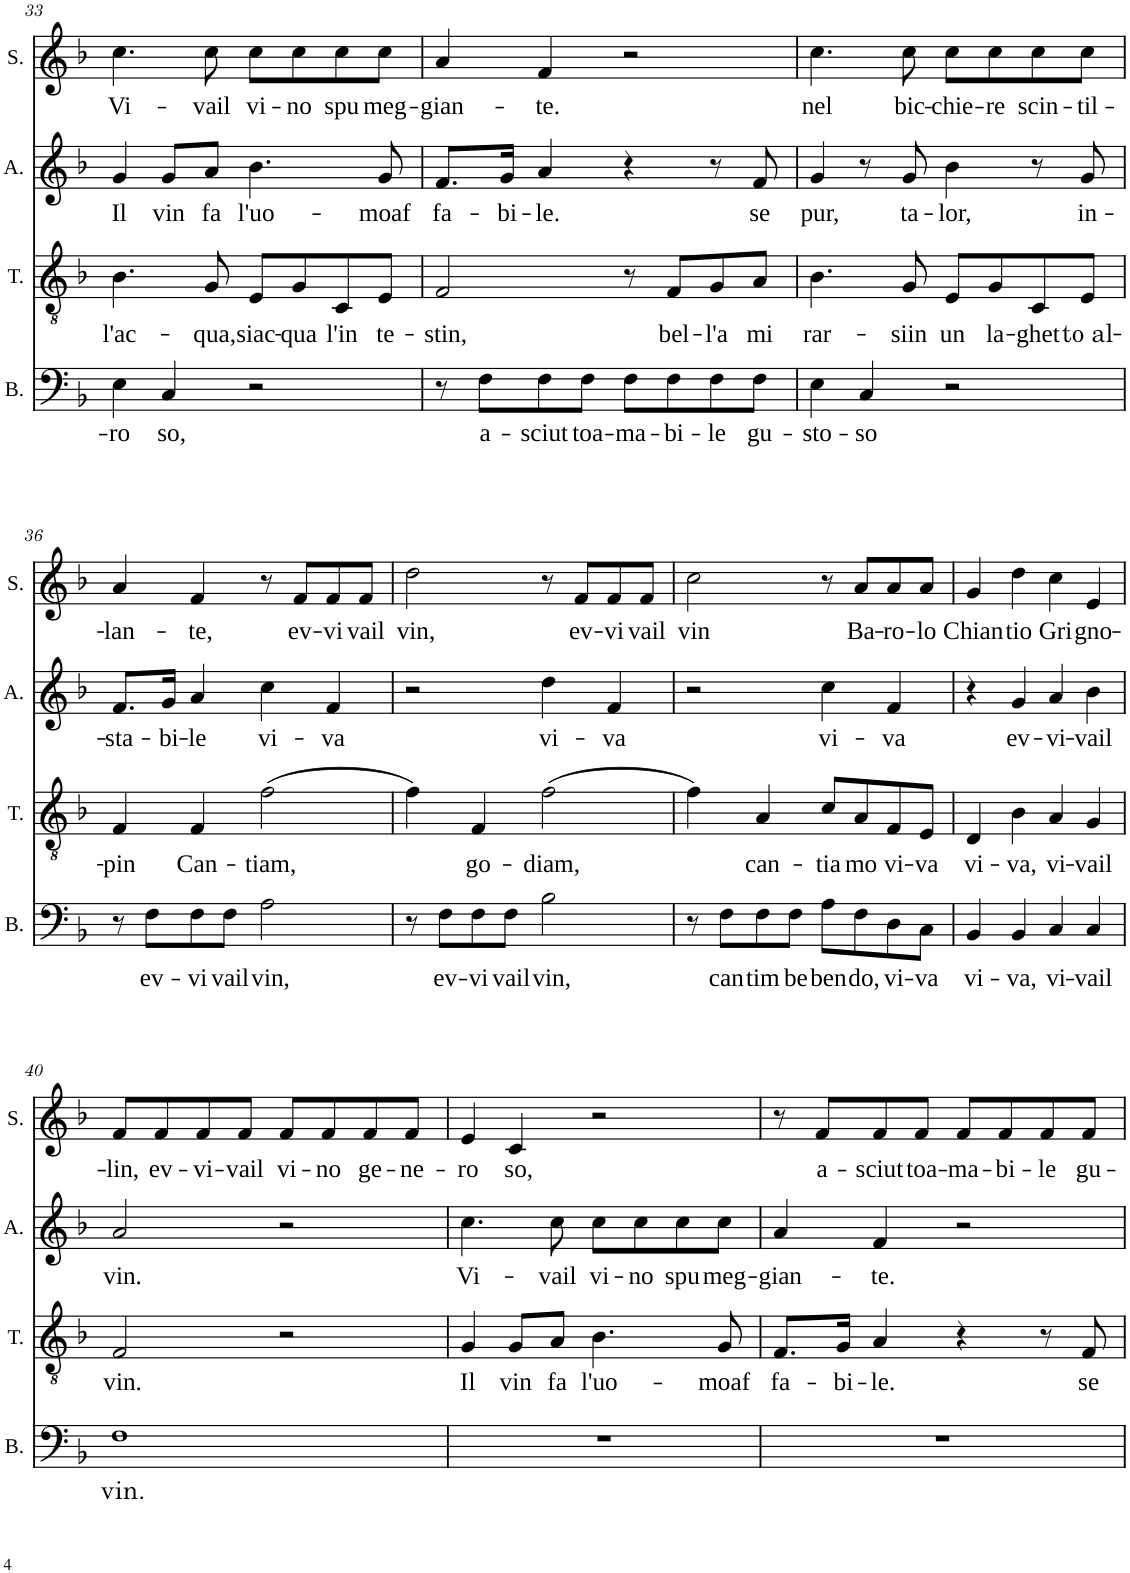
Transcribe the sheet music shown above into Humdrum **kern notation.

**kern	**text	**kern	**text	**kern	**text	**kern	**text
*part4	*part4	*part3	*part3	*part2	*part2	*part1	*part1
*staff4	*staff4	*staff3	*staff3	*staff2	*staff2	*staff1	*staff1
*I"Bass	*	*I"Tenor	*	*I"Alto	*	*I"Soprano	*
*I'B.	*	*I'T.	*	*I'A.	*	*I'S.	*
!!LO:PB:g=z
*clefF4	*	*clefGv2	*	*clefG2	*	*clefG2	*
*k[b-]	*	*k[b-]	*	*k[b-]	*	*k[b-]	*
*M4/4	*	*M4/4	*	*M4/4	*	*M4/4	*
*met(c|)	*	*met(c|)	*	*met(c|)	*	*met(c|)	*
=33	=33	=33	=33	=33	=33	=33	=33
!	!LO:LY:b	!	!LO:LY:b	!	!LO:LY:b	!	!LO:LY:b
4E\	ro	4.B-\	l'ac-	4g/	Il	4.cc\	Vi-
!	!LO:LY:b	!	!	!	!LO:LY:b	!	!
4C/	so,	.	.	8g/L	vin	.	.
!	!	!	!LO:LY:b	!	!LO:LY:b	!	!LO:LY:b
.	.	8G/	-qua,	8a/J	fa	8cc\	-vail
!	!	!	!LO:LY:b	!	!LO:LY:b	!	!LO:LY:b
2r	.	8E/L	siac-	4.b-\	l'uo-	8cc\L	vi-
!	!	!	!LO:LY:b	!	!	!	!LO:LY:b
.	.	8G/	-qua	.	.	8cc\	-no
!	!	!	!LO:LY:b	!	!	!	!LO:LY:b
.	.	8C/	l'in	.	.	8cc\	spu-
!	!	!	!LO:LY:b	!	!LO:LY:b	!	!LO:LY:b
.	.	8E/J	te-	8g/	-moaf	8cc\J	-meg-
=34	=34	=34	=34	=34	=34	=34	=34
!	!	!	!LO:LY:b	!	!LO:LY:b	!	!LO:LY:b
8r	.	2F/	-stin,	8.f/L	fa-	4a/	-gian-
!	!LO:LY:b	!	!	!	!	!	!
8F\L	a-	.	.	.	.	.	.
!	!	!	!	!	!LO:LY:b	!	!
.	.	.	.	16g/Jk	-bi-	.	.
!	!LO:LY:b	!	!	!	!LO:LY:b	!	!LO:LY:b
8F\	-sciut-	.	.	4a/	-le.	4f/	-te.
!	!LO:LY:b	!	!	!	!	!	!
8F\J	-toa-	.	.	.	.	.	.
!	!LO:LY:b	!	!	!	!	!	!
8F\L	-ma-	8r	.	4r	.	2r	.
!	!LO:LY:b	!	!LO:LY:b	!	!	!	!
8F\	-bi-	8F/L	bel-	.	.	.	.
!	!LO:LY:b	!	!LO:LY:b	!	!	!	!
8F\	-le	8G/	-l'a	8r	.	.	.
!	!LO:LY:b	!	!LO:LY:b	!	!LO:LY:b	!	!
8F\J	gu-	8A/J	mi	8f/	se	.	.
=35	=35	=35	=35	=35	=35	=35	=35
!	!LO:LY:b	!	!LO:LY:b	!	!LO:LY:b	!	!LO:LY:b
4E\	-sto-	4.B-\	rar-	4g/	pur,	4.cc\	nel
!	!LO:LY:b	!	!	!	!	!	!
4C/	-so	.	.	8r	.	.	.
!	!	!	!LO:LY:b	!	!LO:LY:b	!	!LO:LY:b
.	.	8G/	-siin	8g/	ta-	8cc\	bic-
!	!	!	!LO:LY:b	!	!LO:LY:b	!	!LO:LY:b
2r	.	8E/L	un	4b-\	-lor,	8cc\L	-chie-
!	!	!	!LO:LY:b	!	!	!	!LO:LY:b
.	.	8G/	la-	.	.	8cc\	-re
!	!	!	!LO:LY:b	!	!	!	!LO:LY:b
.	.	8C/	-ghet-	8r	.	8cc\	scin-
!	!	!	!LO:LY:b	!	!LO:LY:b	!	!LO:LY:b
.	.	8E/J	-to al-	8g/	in-	8cc\J	-til-
!!LO:LB:g=z
=36	=36	=36	=36	=36	=36	=36	=36
!	!	!	!LO:LY:b	!	!LO:LY:b	!	!LO:LY:b
8r	.	4F/	-pin	8.f/L	-sta-	4a/	-lan-
!	!LO:LY:b	!	!	!	!	!	!
8F\L	ev-	.	.	.	.	.	.
!	!	!	!	!	!LO:LY:b	!	!
.	.	.	.	16g/Jk	-bi-	.	.
!	!LO:LY:b	!	!LO:LY:b	!	!LO:LY:b	!	!LO:LY:b
8F\	-vi-	4F/	Can-	4a/	-le	4f/	-te,
!	!LO:LY:b	!	!	!	!	!	!
8F\J	-vail	.	.	.	.	.	.
!	!LO:LY:b	!	!LO:LY:b	!	!LO:LY:b	!	!
2A\	vin,	(2f\	-tiam,	4cc\	vi-	8r	.
!	!	!	!	!	!	!	!LO:LY:b
.	.	.	.	.	.	8f/L	ev-
!	!	!	!	!	!LO:LY:b	!	!LO:LY:b
.	.	.	.	4f/	-va	8f/	-vi-
!	!	!	!	!	!	!	!LO:LY:b
.	.	.	.	.	.	8f/J	-vail
=37	=37	=37	=37	=37	=37	=37	=37
!	!	!	!	!	!	!	!LO:LY:b
8r	.	4f\)	.	2r	.	2dd\	vin,
!	!LO:LY:b	!	!	!	!	!	!
8F\L	ev-	.	.	.	.	.	.
!	!LO:LY:b	!	!LO:LY:b	!	!	!	!
8F\	-vi-	4F/	go-	.	.	.	.
!	!LO:LY:b	!	!	!	!	!	!
8F\J	-vail	.	.	.	.	.	.
!	!LO:LY:b	!	!LO:LY:b	!	!LO:LY:b	!	!
2B-\	vin,	(2f\	-diam,	4dd\	vi-	8r	.
!	!	!	!	!	!	!	!LO:LY:b
.	.	.	.	.	.	8f/L	ev-
!	!	!	!	!	!LO:LY:b	!	!LO:LY:b
.	.	.	.	4f/	-va	8f/	-vi-
!	!	!	!	!	!	!	!LO:LY:b
.	.	.	.	.	.	8f/J	-vail
=38	=38	=38	=38	=38	=38	=38	=38
!	!	!	!	!	!	!	!LO:LY:b
8r	.	4f\)	.	2r	.	2cc\	vin
!	!LO:LY:b	!	!	!	!	!	!
8F\L	can-	.	.	.	.	.	.
!	!LO:LY:b	!	!LO:LY:b	!	!	!	!
8F\	-tim	4A/	can-	.	.	.	.
!	!LO:LY:b	!	!	!	!	!	!
8F\J	be-	.	.	.	.	.	.
!	!LO:LY:b	!	!LO:LY:b	!	!LO:LY:b	!	!
8A\L	-ben-	8c/L	-tia-	4cc\	vi-	8r	.
!	!LO:LY:b	!	!LO:LY:b	!	!	!	!LO:LY:b
8F\	-do,	8A/	-mo	.	.	8a/L	Ba-
!	!LO:LY:b	!	!LO:LY:b	!	!LO:LY:b	!	!LO:LY:b
8D\	vi-	8F/	vi-	4f/	-va	8a/	-ro-
!	!LO:LY:b	!	!LO:LY:b	!	!	!	!LO:LY:b
8C\J	-va	8E/J	-va	.	.	8a/J	-lo
=39	=39	=39	=39	=39	=39	=39	=39
!	!LO:LY:b	!	!LO:LY:b	!	!	!	!LO:LY:b
4BB-/	vi-	4D/	vi-	4r	.	4g/	Chian-
!	!LO:LY:b	!	!LO:LY:b	!	!LO:LY:b	!	!LO:LY:b
4BB-/	-va,	4B-\	-va,	4g/	ev-	4dd\	-tio
!	!LO:LY:b	!	!LO:LY:b	!	!LO:LY:b	!	!LO:LY:b
4C/	vi-	4A/	vi-	4a/	-vi-	4cc\	Gri-
!	!LO:LY:b	!	!LO:LY:b	!	!LO:LY:b	!	!LO:LY:b
4C/	-vail	4G/	-vail	4b-\	-vail	4e/	-gno-
!!LO:LB:g=z
=40	=40	=40	=40	=40	=40	=40	=40
!	!LO:LY:b	!	!LO:LY:b	!	!LO:LY:b	!	!LO:LY:b
1F	vin.	2F/	vin.	2a/	vin.	8f/L	-lin,
!	!	!	!	!	!	!	!LO:LY:b
.	.	.	.	.	.	8f/	ev-
!	!	!	!	!	!	!	!LO:LY:b
.	.	.	.	.	.	8f/	-vi-
!	!	!	!	!	!	!	!LO:LY:b
.	.	.	.	.	.	8f/J	-vail
!	!	!	!	!	!	!	!LO:LY:b
.	.	2r	.	2r	.	8f/L	vi-
!	!	!	!	!	!	!	!LO:LY:b
.	.	.	.	.	.	8f/	-no
!	!	!	!	!	!	!	!LO:LY:b
.	.	.	.	.	.	8f/	ge-
!	!	!	!	!	!	!	!LO:LY:b
.	.	.	.	.	.	8f/J	-ne-
=41	=41	=41	=41	=41	=41	=41	=41
!	!	!	!LO:LY:b	!	!LO:LY:b	!	!LO:LY:b
1r	.	4G/	Il	4.cc\	Vi-	4e/	ro
!	!	!	!LO:LY:b	!	!	!	!LO:LY:b
.	.	8G/L	vin	.	.	4c/	so,
!	!	!	!LO:LY:b	!	!LO:LY:b	!	!
.	.	8A/J	fa	8cc\	-vail	.	.
!	!	!	!LO:LY:b	!	!LO:LY:b	!	!
.	.	4.B-\	l'uo-	8cc\L	vi-	2r	.
!	!	!	!	!	!LO:LY:b	!	!
.	.	.	.	8cc\	-no	.	.
!	!	!	!	!	!LO:LY:b	!	!
.	.	.	.	8cc\	spu-	.	.
!	!	!	!LO:LY:b	!	!LO:LY:b	!	!
.	.	8G/	-moaf	8cc\J	-meg-	.	.
=42	=42	=42	=42	=42	=42	=42	=42
!	!	!	!LO:LY:b	!	!LO:LY:b	!	!
1r	.	8.F/L	fa-	4a/	-gian-	8r	.
!	!	!	!	!	!	!	!LO:LY:b
.	.	.	.	.	.	8f/L	a-
!	!	!	!LO:LY:b	!	!	!	!
.	.	16G/Jk	-bi-	.	.	.	.
!	!	!	!LO:LY:b	!	!LO:LY:b	!	!LO:LY:b
.	.	4A/	-le.	4f/	-te.	8f/	-sciut-
!	!	!	!	!	!	!	!LO:LY:b
.	.	.	.	.	.	8f/J	-toa-
!	!	!	!	!	!	!	!LO:LY:b
.	.	4r	.	2r	.	8f/L	-ma-
!	!	!	!	!	!	!	!LO:LY:b
.	.	.	.	.	.	8f/	-bi-
!	!	!	!	!	!	!	!LO:LY:b
.	.	8r	.	.	.	8f/	-le
!	!	!	!LO:LY:b	!	!	!	!LO:LY:b
.	.	8F/	se	.	.	8f/J	gu-
=	=	=	=	=	=	=	=
*-	*-	*-	*-	*-	*-	*-	*-
